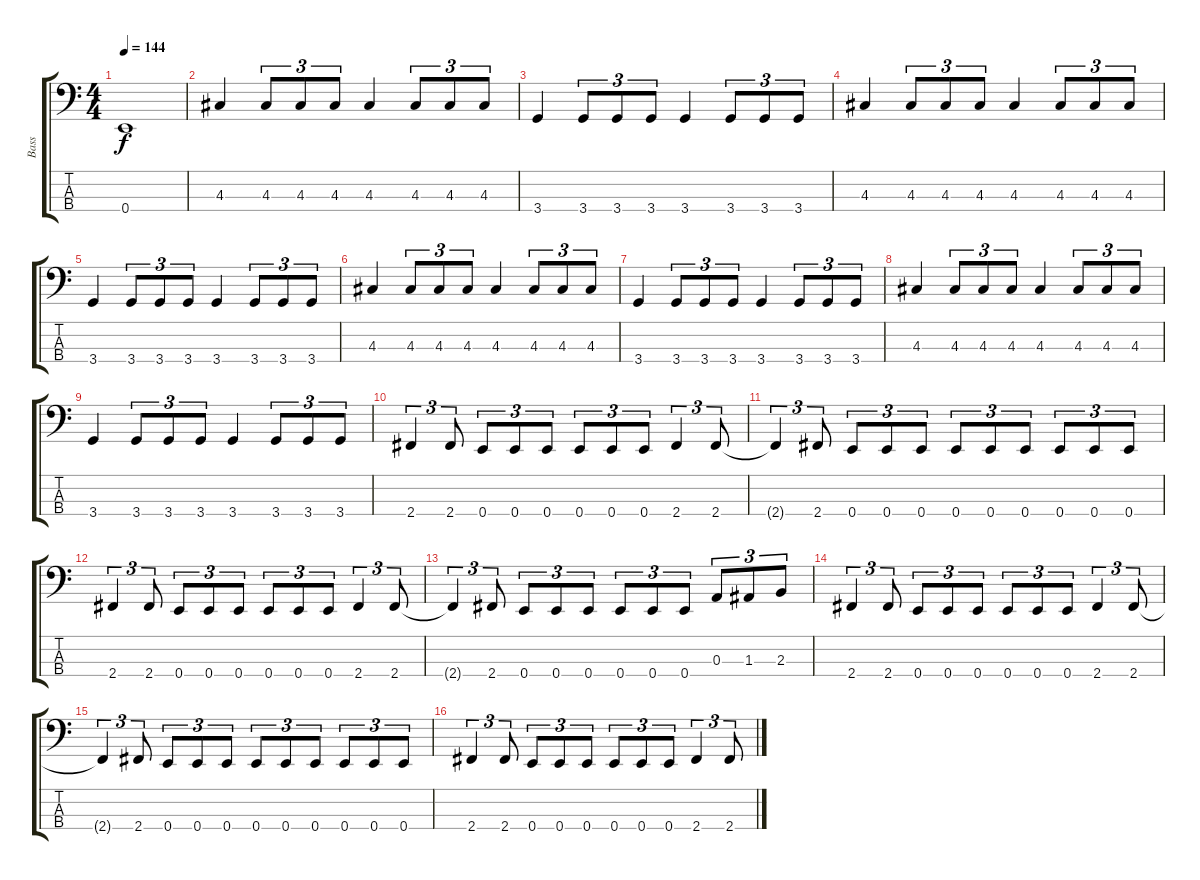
\track ("Bass" "Bass") {instrument electricbassfinger}
\staff {score tabs}
\tuning (G2 D2 A1 E1) {hide}
\ts (4 4)
\tempo 144
\clef f4
\ks c
0.4{t}.1{dy f} |
4.3.4 4.3.8{tu (3 2)} 4.3.8{tu (3 2)} 4.3.8{tu (3 2)} 4.3.4 4.3.8{tu (3 2)} 4.3.8{tu (3 2)} 4.3.8{tu (3 2)} |
3.4.4 3.4.8{tu (3 2)} 3.4.8{tu (3 2)} 3.4.8{tu (3 2)} 3.4.4 3.4.8{tu (3 2)} 3.4.8{tu (3 2)} 3.4.8{tu (3 2)} |
4.3.4 4.3.8{tu (3 2)} 4.3.8{tu (3 2)} 4.3.8{tu (3 2)} 4.3.4 4.3.8{tu (3 2)} 4.3.8{tu (3 2)} 4.3.8{tu (3 2)} |
3.4.4 3.4.8{tu (3 2)} 3.4.8{tu (3 2)} 3.4.8{tu (3 2)} 3.4.4 3.4.8{tu (3 2)} 3.4.8{tu (3 2)} 3.4.8{tu (3 2)} |
4.3.4 4.3.8{tu (3 2)} 4.3.8{tu (3 2)} 4.3.8{tu (3 2)} 4.3.4 4.3.8{tu (3 2)} 4.3.8{tu (3 2)} 4.3.8{tu (3 2)} |
3.4.4 3.4.8{tu (3 2)} 3.4.8{tu (3 2)} 3.4.8{tu (3 2)} 3.4.4 3.4.8{tu (3 2)} 3.4.8{tu (3 2)} 3.4.8{tu (3 2)} |
4.3.4 4.3.8{tu (3 2)} 4.3.8{tu (3 2)} 4.3.8{tu (3 2)} 4.3.4 4.3.8{tu (3 2)} 4.3.8{tu (3 2)} 4.3.8{tu (3 2)} |
3.4.4 3.4.8{tu (3 2)} 3.4.8{tu (3 2)} 3.4.8{tu (3 2)} 3.4.4 3.4.8{tu (3 2)} 3.4.8{tu (3 2)} 3.4.8{tu (3 2)} |
2.4.4{tu (3 2)} 2.4.8{tu (3 2)} 0.4.8{tu (3 2)} 0.4.8{tu (3 2)} 0.4.8{tu (3 2)} 0.4.8{tu (3 2)} 0.4.8{tu (3 2)} 0.4.8{tu (3 2)} 2.4.4{tu (3 2)} 2.4.8{tu (3 2)} |
2.4{t}.4{tu (3 2)} 2.4.8{tu (3 2)} 0.4.8{tu (3 2)} 0.4.8{tu (3 2)} 0.4.8{tu (3 2)} 0.4.8{tu (3 2)} 0.4.8{tu (3 2)} 0.4.8{tu (3 2)} 0.4.8{tu (3 2)} 0.4.8{tu (3 2)} 0.4.8{tu (3 2)} |
2.4.4{tu (3 2)} 2.4.8{tu (3 2)} 0.4.8{tu (3 2)} 0.4.8{tu (3 2)} 0.4.8{tu (3 2)} 0.4.8{tu (3 2)} 0.4.8{tu (3 2)} 0.4.8{tu (3 2)} 2.4.4{tu (3 2)} 2.4.8{tu (3 2)} |
2.4{t}.4{tu (3 2)} 2.4.8{tu (3 2)} 0.4.8{tu (3 2)} 0.4.8{tu (3 2)} 0.4.8{tu (3 2)} 0.4.8{tu (3 2)} 0.4.8{tu (3 2)} 0.4.8{tu (3 2)} 0.3.8{tu (3 2)} 1.3.8{tu (3 2)} 2.3.8{tu (3 2)} |
2.4.4{tu (3 2)} 2.4.8{tu (3 2)} 0.4.8{tu (3 2)} 0.4.8{tu (3 2)} 0.4.8{tu (3 2)} 0.4.8{tu (3 2)} 0.4.8{tu (3 2)} 0.4.8{tu (3 2)} 2.4.4{tu (3 2)} 2.4.8{tu (3 2)} |
2.4{t}.4{tu (3 2)} 2.4.8{tu (3 2)} 0.4.8{tu (3 2)} 0.4.8{tu (3 2)} 0.4.8{tu (3 2)} 0.4.8{tu (3 2)} 0.4.8{tu (3 2)} 0.4.8{tu (3 2)} 0.4.8{tu (3 2)} 0.4.8{tu (3 2)} 0.4.8{tu (3 2)} |
2.4.4{tu (3 2)} 2.4.8{tu (3 2)} 0.4.8{tu (3 2)} 0.4.8{tu (3 2)} 0.4.8{tu (3 2)} 0.4.8{tu (3 2)} 0.4.8{tu (3 2)} 0.4.8{tu (3 2)} 2.4.4{tu (3 2)} 2.4.8{tu (3 2)}
